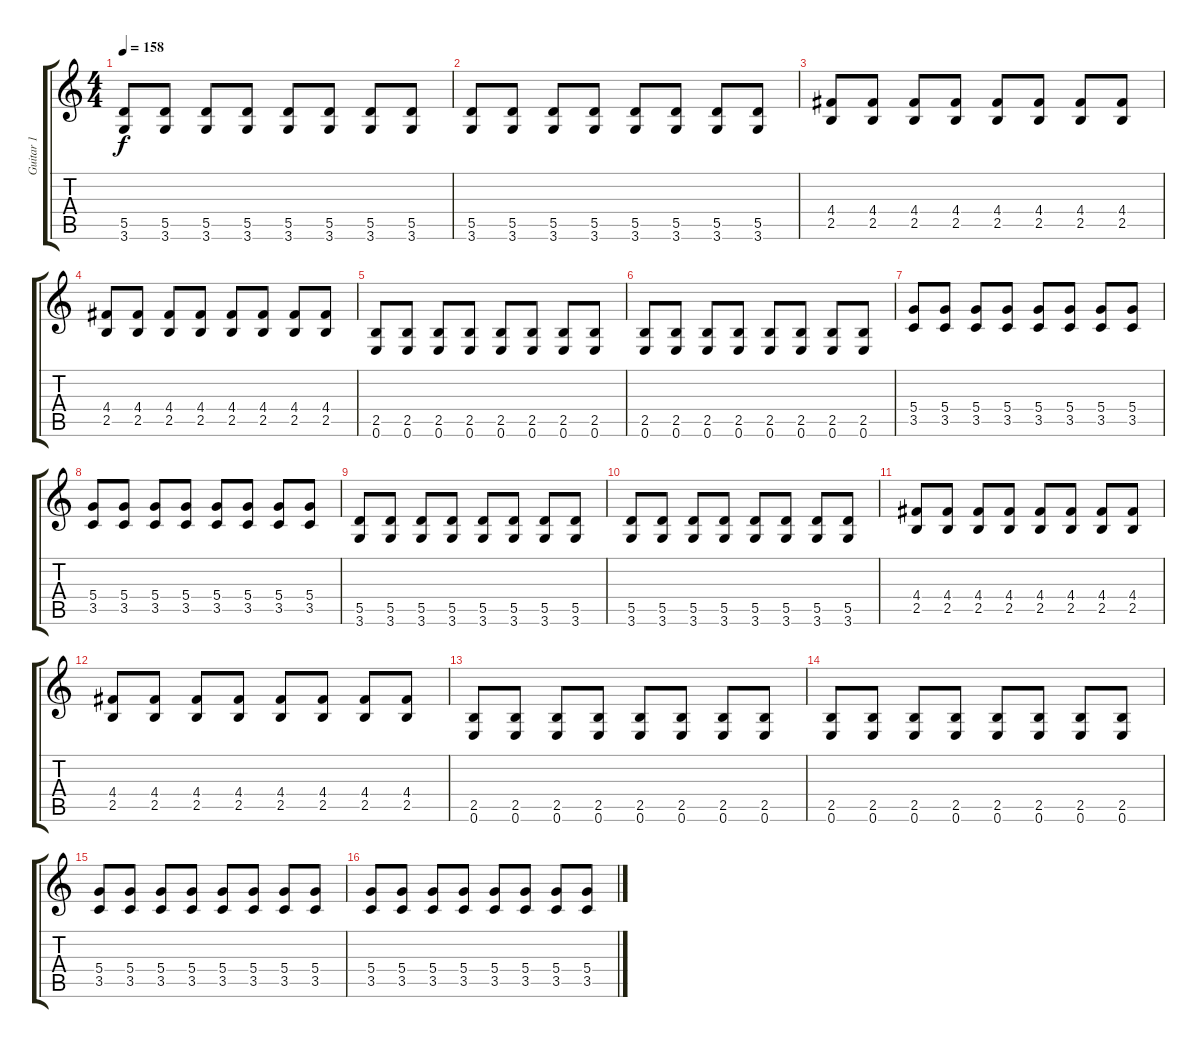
\track ("Guitar 1" "Guitar 1") {instrument distortionguitar}
\staff {score tabs}
\tuning (E4 B3 G3 D3 A2 E2) {hide}
\ts (4 4)
\tempo 158
\clef g2
\ks c
(5.5 3.6).8{dy f} (5.5 3.6).8 (5.5 3.6).8 (5.5 3.6).8 (5.5 3.6).8 (5.5 3.6).8 (5.5 3.6).8 (5.5 3.6).8 |
(5.5 3.6).8 (5.5 3.6).8 (5.5 3.6).8 (5.5 3.6).8 (5.5 3.6).8 (5.5 3.6).8 (5.5 3.6).8 (5.5 3.6).8 |
(4.4 2.5).8 (4.4 2.5).8 (4.4 2.5).8 (4.4 2.5).8 (4.4 2.5).8 (4.4 2.5).8 (4.4 2.5).8 (4.4 2.5).8 |
(4.4 2.5).8 (4.4 2.5).8 (4.4 2.5).8 (4.4 2.5).8 (4.4 2.5).8 (4.4 2.5).8 (4.4 2.5).8 (4.4 2.5).8 |
(2.5 0.6).8 (2.5 0.6).8 (2.5 0.6).8 (2.5 0.6).8 (2.5 0.6).8 (2.5 0.6).8 (2.5 0.6).8 (2.5 0.6).8 |
(2.5 0.6).8 (2.5 0.6).8 (2.5 0.6).8 (2.5 0.6).8 (2.5 0.6).8 (2.5 0.6).8 (2.5 0.6).8 (2.5 0.6).8 |
(5.4 3.5).8 (5.4 3.5).8 (5.4 3.5).8 (5.4 3.5).8 (5.4 3.5).8 (5.4 3.5).8 (5.4 3.5).8 (5.4 3.5).8 |
(5.4 3.5).8 (5.4 3.5).8 (5.4 3.5).8 (5.4 3.5).8 (5.4 3.5).8 (5.4 3.5).8 (5.4 3.5).8 (5.4 3.5).8 |
(5.5 3.6).8 (5.5 3.6).8 (5.5 3.6).8 (5.5 3.6).8 (5.5 3.6).8 (5.5 3.6).8 (5.5 3.6).8 (5.5 3.6).8 |
(5.5 3.6).8 (5.5 3.6).8 (5.5 3.6).8 (5.5 3.6).8 (5.5 3.6).8 (5.5 3.6).8 (5.5 3.6).8 (5.5 3.6).8 |
(4.4 2.5).8 (4.4 2.5).8 (4.4 2.5).8 (4.4 2.5).8 (4.4 2.5).8 (4.4 2.5).8 (4.4 2.5).8 (4.4 2.5).8 |
(4.4 2.5).8 (4.4 2.5).8 (4.4 2.5).8 (4.4 2.5).8 (4.4 2.5).8 (4.4 2.5).8 (4.4 2.5).8 (4.4 2.5).8 |
(2.5 0.6).8 (2.5 0.6).8 (2.5 0.6).8 (2.5 0.6).8 (2.5 0.6).8 (2.5 0.6).8 (2.5 0.6).8 (2.5 0.6).8 |
(2.5 0.6).8 (2.5 0.6).8 (2.5 0.6).8 (2.5 0.6).8 (2.5 0.6).8 (2.5 0.6).8 (2.5 0.6).8 (2.5 0.6).8 |
(5.4 3.5).8 (5.4 3.5).8 (5.4 3.5).8 (5.4 3.5).8 (5.4 3.5).8 (5.4 3.5).8 (5.4 3.5).8 (5.4 3.5).8 |
(5.4 3.5).8 (5.4 3.5).8 (5.4 3.5).8 (5.4 3.5).8 (5.4 3.5).8 (5.4 3.5).8 (5.4 3.5).8 (5.4 3.5).8
